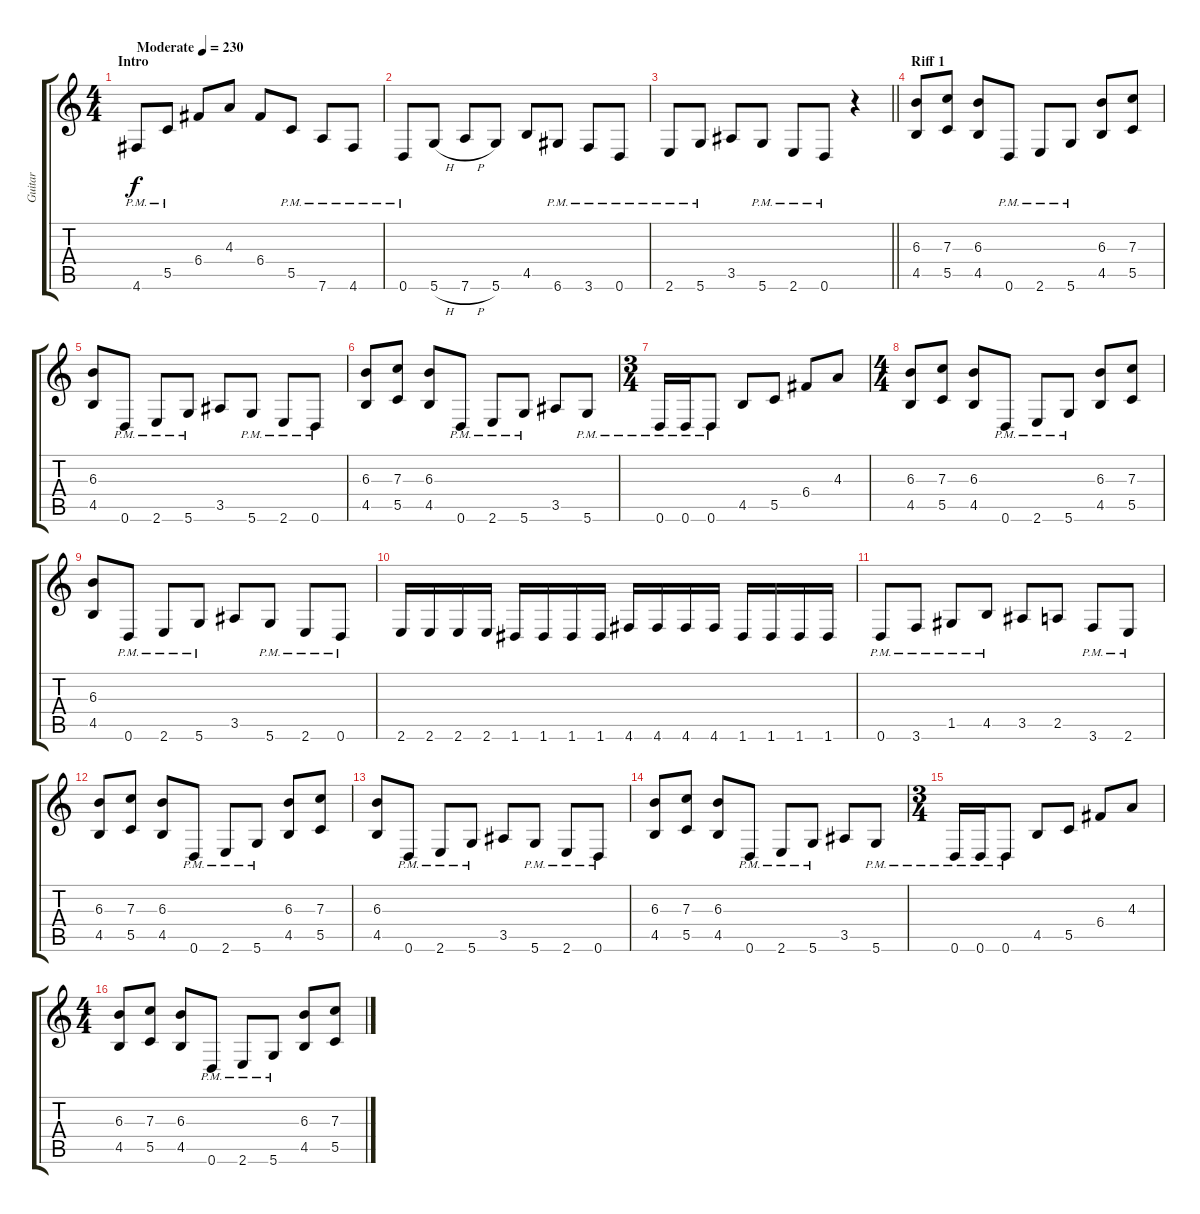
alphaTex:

\track ("Guitar" "Guitar") {instrument distortionguitar}
\staff {score tabs}
\tuning (D4 A3 F3 C3 G2 D2) {hide}
\ts (4 4)
\section ("" "Intro")
\tempo (230 "Moderate")
\clef g2
\ks c
4.6{pm}.8{dy f instrument distortionguitar} 5.5{pm}.8 6.4.8 4.3.8 6.4.8 5.5{pm}.8 7.6{pm}.8 4.6{pm}.8 |
0.6{pm}.8 5.6{h}.8 7.6{h}.8 5.6.8 4.5.8 6.6{pm}.8 3.6{pm}.8 0.6{pm}.8 |
\barLineRight lightlight
2.6{pm}.8 5.6{pm}.8 3.5.8 5.6{pm}.8 2.6{pm}.8 0.6{pm}.8 r.4 |
\section ("" "Riff 1")
(6.3 4.5).8 (7.3 5.5).8 (6.3 4.5).8 0.6{pm}.8 2.6{pm}.8 5.6{pm}.8 (6.3 4.5).8 (7.3 5.5).8 |
(6.3 4.5).8 0.6{pm}.8 2.6{pm}.8 5.6{pm}.8 3.5.8 5.6{pm}.8 2.6{pm}.8 0.6{pm}.8 |
(6.3 4.5).8 (7.3 5.5).8 (6.3 4.5).8 0.6{pm}.8 2.6{pm}.8 5.6{pm}.8 3.5.8 5.6{pm}.8 |
\ts (3 4)
0.6{pm}.16 0.6{pm}.16 0.6{pm}.8 4.5.8 5.5.8 6.4.8 4.3.8 |
\ts (4 4)
(6.3 4.5).8 (7.3 5.5).8 (6.3 4.5).8 0.6{pm}.8 2.6{pm}.8 5.6{pm}.8 (6.3 4.5).8 (7.3 5.5).8 |
(6.3 4.5).8 0.6{pm}.8 2.6{pm}.8 5.6{pm}.8 3.5.8 5.6{pm}.8 2.6{pm}.8 0.6{pm}.8 |
2.6.16 2.6.16 2.6.16 2.6.16 1.6.16 1.6.16 1.6.16 1.6.16 4.6.16 4.6.16 4.6.16 4.6.16 1.6.16 1.6.16 1.6.16 1.6.16 |
0.6{pm}.8 3.6{pm}.8 1.5{pm}.8 4.5{pm}.8 3.5.8 2.5.8 3.6{pm}.8 2.6{pm}.8 |
(6.3 4.5).8 (7.3 5.5).8 (6.3 4.5).8 0.6{pm}.8 2.6{pm}.8 5.6{pm}.8 (6.3 4.5).8 (7.3 5.5).8 |
(6.3 4.5).8 0.6{pm}.8 2.6{pm}.8 5.6{pm}.8 3.5.8 5.6{pm}.8 2.6{pm}.8 0.6{pm}.8 |
(6.3 4.5).8 (7.3 5.5).8 (6.3 4.5).8 0.6{pm}.8 2.6{pm}.8 5.6{pm}.8 3.5.8 5.6{pm}.8 |
\ts (3 4)
0.6{pm}.16 0.6{pm}.16 0.6{pm}.8 4.5.8 5.5.8 6.4.8 4.3.8 |
\ts (4 4)
(6.3 4.5).8 (7.3 5.5).8 (6.3 4.5).8 0.6{pm}.8 2.6{pm}.8 5.6{pm}.8 (6.3 4.5).8 (7.3 5.5).8
